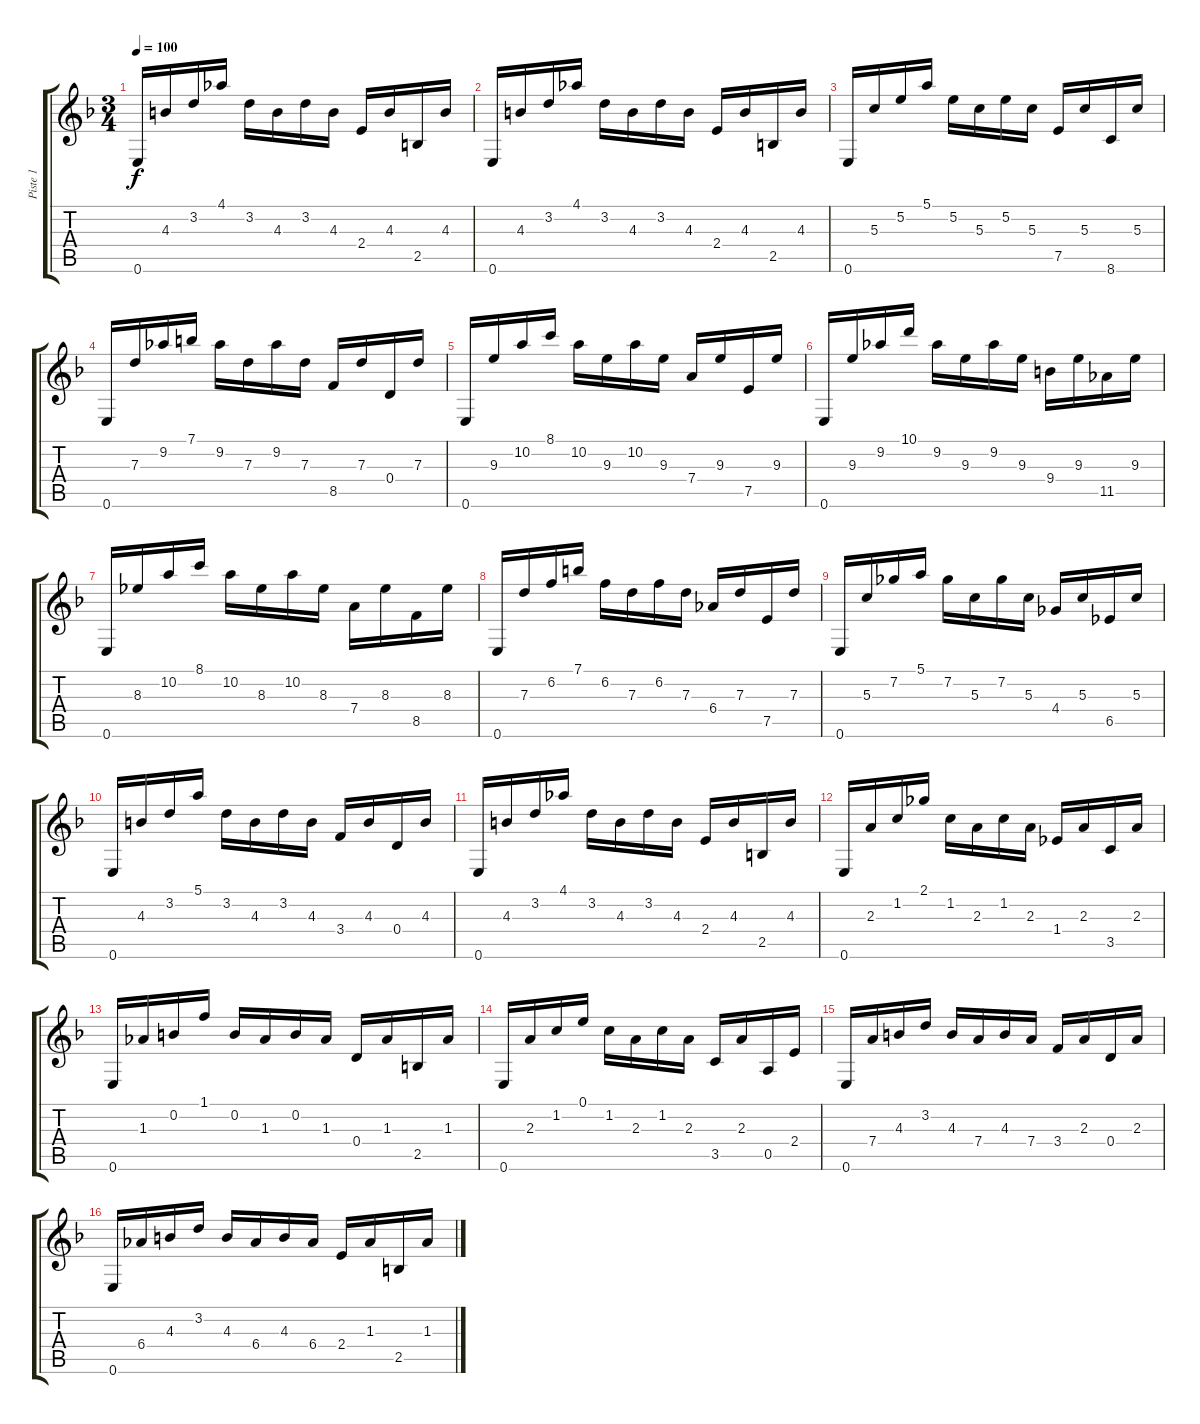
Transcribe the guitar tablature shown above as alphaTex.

\track ("Piste 1" "Piste 1") {instrument acousticguitarsteel}
\staff {score tabs}
\tuning (E4 B3 G3 D3 A2 E2) {hide}
\ts (3 4)
\tempo 100
\clef g2
\ks dminor
0.6.16{dy f} 4.3.16 3.2.16 4.1.16 3.2.16 4.3.16 3.2.16 4.3.16 2.4.16 4.3.16 2.5.16 4.3.16 |
0.6.16 4.3.16 3.2.16 4.1.16 3.2.16 4.3.16 3.2.16 4.3.16 2.4.16 4.3.16 2.5.16 4.3.16 |
0.6.16 5.3.16 5.2.16 5.1.16 5.2.16 5.3.16 5.2.16 5.3.16 7.5.16 5.3.16 8.6.16 5.3.16 |
0.6.16 7.3.16 9.2.16 7.1.16 9.2.16 7.3.16 9.2.16 7.3.16 8.5.16 7.3.16 0.4.16 7.3.16 |
0.6.16 9.3.16 10.2.16 8.1.16 10.2.16 9.3.16 10.2.16 9.3.16 7.4.16 9.3.16 7.5.16 9.3.16 |
0.6.16 9.3.16 9.2.16 10.1.16 9.2.16 9.3.16 9.2.16 9.3.16 9.4.16 9.3.16 11.5.16 9.3.16 |
0.6.16 8.3.16 10.2.16 8.1.16 10.2.16 8.3.16 10.2.16 8.3.16 7.4.16 8.3.16 8.5.16 8.3.16 |
0.6.16 7.3.16 6.2.16 7.1.16 6.2.16 7.3.16 6.2.16 7.3.16 6.4.16 7.3.16 7.5.16 7.3.16 |
0.6.16 5.3.16 7.2.16 5.1.16 7.2.16 5.3.16 7.2.16 5.3.16 4.4.16 5.3.16 6.5.16 5.3.16 |
0.6.16 4.3.16 3.2.16 5.1.16 3.2.16 4.3.16 3.2.16 4.3.16 3.4.16 4.3.16 0.4.16 4.3.16 |
0.6.16 4.3.16 3.2.16 4.1.16 3.2.16 4.3.16 3.2.16 4.3.16 2.4.16 4.3.16 2.5.16 4.3.16 |
0.6.16 2.3.16 1.2.16 2.1.16 1.2.16 2.3.16 1.2.16 2.3.16 1.4.16 2.3.16 3.5.16 2.3.16 |
0.6.16 1.3.16 0.2.16 1.1.16 0.2.16 1.3.16 0.2.16 1.3.16 0.4.16 1.3.16 2.5.16 1.3.16 |
0.6.16 2.3.16 1.2.16 0.1.16 1.2.16 2.3.16 1.2.16 2.3.16 3.5.16 2.3.16 0.5.16 2.4.16 |
0.6.16 7.4.16 4.3.16 3.2.16 4.3.16 7.4.16 4.3.16 7.4.16 3.4.16 2.3.16 0.4.16 2.3.16 |
0.6.16 6.4.16 4.3.16 3.2.16 4.3.16 6.4.16 4.3.16 6.4.16 2.4.16 1.3.16 2.5.16 1.3.16
